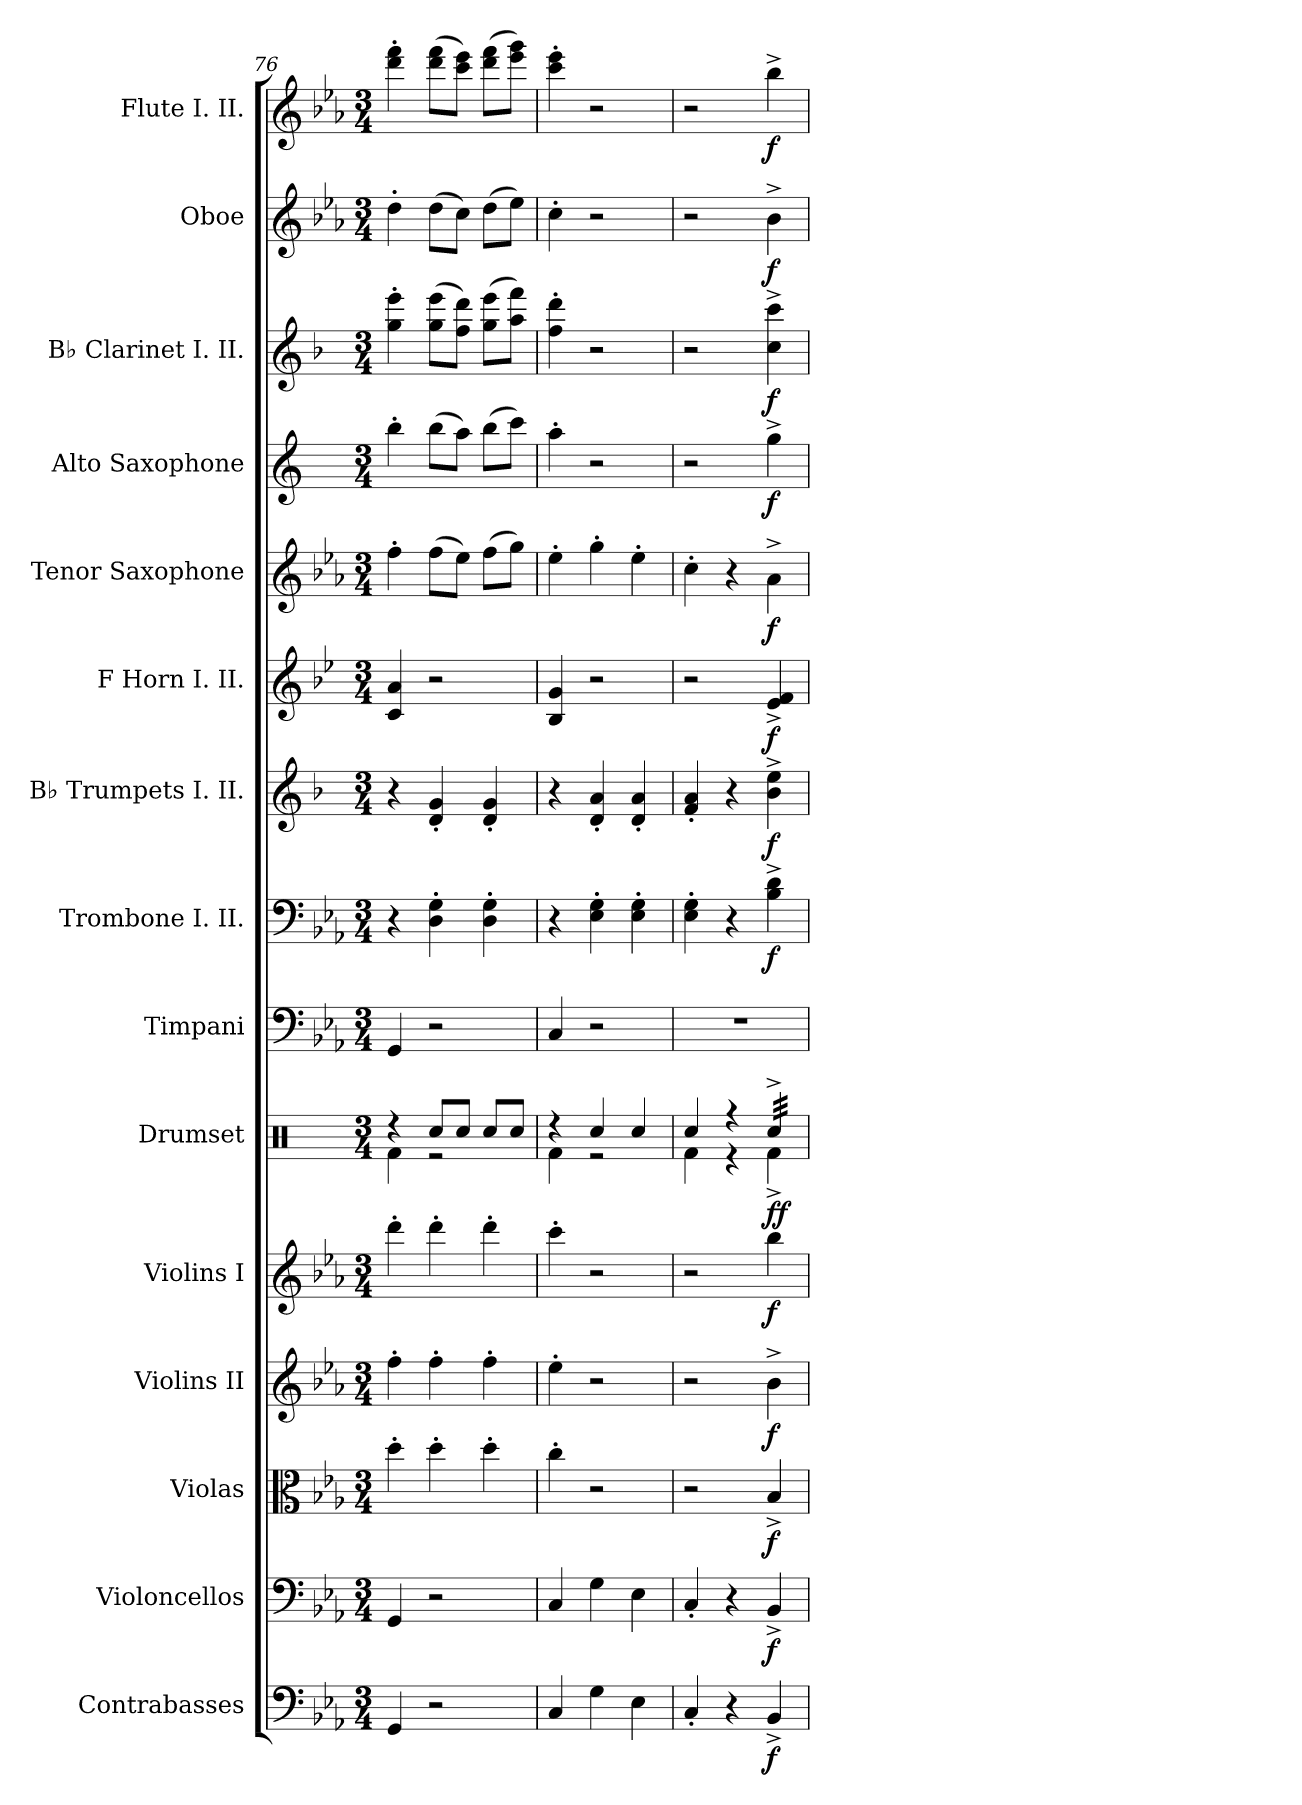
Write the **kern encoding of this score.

**kern	**dynam	**kern	**dynam	**kern	**dynam	**kern	**dynam	**kern	**dynam	**kern	**dynam	**kern	**kern	**dynam	**kern	**dynam	**kern	**dynam	**kern	**dynam	**kern	**dynam	**kern	**dynam	**kern	**dynam	**kern	**dynam
*part15	*part15	*part14	*part14	*part13	*part13	*part12	*part12	*part11	*part11	*part10	*part10	*part9	*part8	*part8	*part7	*part7	*part6	*part6	*part5	*part5	*part4	*part4	*part3	*part3	*part2	*part2	*part1	*part1
*staff15	*staff15	*staff14	*staff14	*staff13	*staff13	*staff12	*staff12	*staff11	*staff11	*staff10	*staff10	*staff9	*staff8	*staff8	*staff7	*staff7	*staff6	*staff6	*staff5	*staff5	*staff4	*staff4	*staff3	*staff3	*staff2	*staff2	*staff1	*staff1
*I"Contrabasses	*	*I"Violoncellos	*	*I"Violas	*	*I"Violins II	*	*I"Violins I	*	*I"Drumset	*	*I"Timpani	*I"Trombone I. II.	*	*I"B♭ Trumpets I. II.	*	*I"F Horn I. II.	*	*I"Tenor Saxophone	*	*I"Alto Saxophone	*	*I"B♭ Clarinet  I. II.	*	*I"Oboe	*	*I"Flute I. II.	*
*I'Cb.	*	*I'Vc.	*	*I'Vla.	*	*I'Vln. II	*	*I'Vln. I	*	*I'Drs.	*	*I'Timp.	*I'Tbn. I. II.	*	*I'B♭ Tpt. I. II.	*	*I'F Hn. I. II.	*	*I'T. Sax.	*	*I'A. Sax.	*	*I'B♭ Cl. I. II.	*	*I'Ob.	*	*I'Fl. I. II.	*
*clefF4	*	*clefF4	*	*clefC3	*	*clefG2	*	*clefG2	*	*clefX	*	*clefF4	*clefF4	*	*clefG2	*	*clefG2	*	*clefG2	*	*clefG2	*	*clefG2	*	*clefG2	*	*clefG2	*
*ITrd7c12	*	*	*	*	*	*	*	*	*	*	*	*	*	*	*ITrd1c2	*	*ITrd4c7	*	*ITrd8c14	*	*ITrd5c9	*	*ITrd1c2	*	*	*	*	*
*k[b-e-a-]	*	*k[b-e-a-]	*	*k[b-e-a-]	*	*k[b-e-a-]	*	*k[b-e-a-]	*	*k[]	*	*k[b-e-a-]	*k[b-e-a-]	*	*k[b-e-a-]	*	*k[b-e-a-]	*	*k[b-e-a-]	*	*k[b-e-a-]	*	*k[b-e-a-]	*	*k[b-e-a-]	*	*k[b-e-a-]	*
*M3/4	*	*M3/4	*	*M3/4	*	*M3/4	*	*M3/4	*	*M3/4	*	*M3/4	*M3/4	*	*M3/4	*	*M3/4	*	*M3/4	*	*M3/4	*	*M3/4	*	*M3/4	*	*M3/4	*
=76	=76	=76	=76	=76	=76	=76	=76	=76	=76	=76	=76	=76	=76	=76	=76	=76	=76	=76	=76	=76	=76	=76	=76	=76	=76	=76	=76	=76
*	*	*	*	*	*	*	*	*	*	*^	*	*	*	*	*	*	*	*	*	*	*	*	*	*	*	*	*	*
4GGG/	.	4GG/	.	4dd'\	.	4ff'\	.	4ddd'\	.	4r	4Rf\	.	4GG/	4r	.	4r	.	4F/ 4d/	.	4f'\	.	4dd'\	.	4ff\' 4ddd\'	.	4dd'\	.	4ddd\' 4fff\'	.
2r	.	2r	.	4dd'\	.	4ff'\	.	4ddd'\	.	8Rcc/L	2r	.	2r	4D\' 4G\'	.	4c/' 4f/'	.	2r	.	(8f\L	.	(8dd\L	.	(8ff\ 8ddd\L	.	(8dd\L	.	(8ddd\ 8fff\L	.
.	.	.	.	.	.	.	.	.	.	8Rcc/J	.	.	.	.	.	.	.	.	.	8e-\J)	.	8cc\J)	.	8ee-\ 8ccc\J)	.	8cc\J)	.	8ccc\ 8eee-\J)	.
.	.	.	.	4dd'\	.	4ff'\	.	4ddd'\	.	8Rcc/L	.	.	.	4D\' 4G\'	.	4c/' 4f/'	.	.	.	(8f\L	.	(8dd\L	.	(8ff\ 8ddd\L	.	(8dd\L	.	(8ddd\ 8fff\L	.
.	.	.	.	.	.	.	.	.	.	8Rcc/J	.	.	.	.	.	.	.	.	.	8g\J)	.	8ee-\J)	.	8gg\ 8eee-\J)	.	8ee-\J)	.	8eee-\ 8ggg\J)	.
=77	=77	=77	=77	=77	=77	=77	=77	=77	=77	=77	=77	=77	=77	=77	=77	=77	=77	=77	=77	=77	=77	=77	=77	=77	=77	=77	=77	=77	=77
4CC/	.	4C/	.	4cc'\	.	4ee-'\	.	4ccc'\	.	4r	4Rf\	.	4C/	4r	.	4r	.	4E-/ 4c/	.	4e-'\	.	4cc'\	.	4ee-\' 4ccc\'	.	4cc'\	.	4ccc\' 4eee-\'	.
4GG\	.	4G\	.	2r	.	2r	.	2r	.	4Rcc/	2r	.	2r	4E-\' 4G\'	.	4c/' 4g/'	.	2r	.	4g'\	.	2r	.	2r	.	2r	.	2r	.
4EE-\	.	4E-\	.	.	.	.	.	.	.	4Rcc/	.	.	.	4E-\' 4G\'	.	4c/' 4g/'	.	.	.	4e-'\	.	.	.	.	.	.	.	.	.
=78	=78	=78	=78	=78	=78	=78	=78	=78	=78	=78	=78	=78	=78	=78	=78	=78	=78	=78	=78	=78	=78	=78	=78	=78	=78	=78	=78	=78	=78
4CC'/	.	4C'/	.	2r	.	2r	.	2r	.	4Rcc/	4Rf\	.	2.r	4E-\' 4G\'	.	4e-/' 4g/'	.	2r	.	4c'\	.	2r	.	2r	.	2r	.	2r	.
4r	.	4r	.	.	.	.	.	.	.	4r	4r	.	.	4r	.	4r	.	.	.	4r	.	.	.	.	.	.	.	.	.
!	!LO:DY:b	!	!LO:DY:b	!	!LO:DY:b	!	!LO:DY:b	!	!LO:DY:b	!	!	!LO:DY:b	!	!	!	!	!	!	!	!	!	!	!	!	!	!	!	!	!
!	!	!	!	!	!	!	!	!	!	!	!	!LO:DY:n=1:b	!	!	!LO:DY:b	!	!LO:DY:b	!	!LO:DY:b	!	!LO:DY:b	!	!LO:DY:b	!	!LO:DY:b	!	!LO:DY:b	!	!LO:DY:b
*	*	*	*	*	*	*	*	*	*	*tremolo	*	*	*	*	*	*	*	*	*	*	*	*	*	*	*	*	*	*	*
4BBB-^/	f	4BB-^/	f	4B-^/	f	4b-^\	f	4bb-\	f	32Rcc^/LLL	4Rf^\	f f	.	4B-\^ 4d\^	f	4a-\^ 4dd\^	f	4A-/^ 4B-/^	f	4A-^\	f	4b-^\	f	4b-\^ 4bb-\^	f	4b-^\	f	4bb-^\	f
.	.	.	.	.	.	.	.	.	.	32Rcc^/	.	.	.	.	.	.	.	.	.	.	.	.	.	.	.	.	.	.	.
.	.	.	.	.	.	.	.	.	.	32Rcc^/	.	.	.	.	.	.	.	.	.	.	.	.	.	.	.	.	.	.	.
.	.	.	.	.	.	.	.	.	.	32Rcc^/	.	.	.	.	.	.	.	.	.	.	.	.	.	.	.	.	.	.	.
.	.	.	.	.	.	.	.	.	.	32Rcc^/	.	.	.	.	.	.	.	.	.	.	.	.	.	.	.	.	.	.	.
.	.	.	.	.	.	.	.	.	.	32Rcc^/	.	.	.	.	.	.	.	.	.	.	.	.	.	.	.	.	.	.	.
.	.	.	.	.	.	.	.	.	.	32Rcc^/	.	.	.	.	.	.	.	.	.	.	.	.	.	.	.	.	.	.	.
.	.	.	.	.	.	.	.	.	.	32Rcc^/JJJ	.	.	.	.	.	.	.	.	.	.	.	.	.	.	.	.	.	.	.
*	*	*	*	*	*	*	*	*	*	*Xtremolo	*	*	*	*	*	*	*	*	*	*	*	*	*	*	*	*	*	*	*
*	*	*	*	*	*	*	*	*	*	*v	*v	*	*	*	*	*	*	*	*	*	*	*	*	*	*	*	*	*	*
=	=	=	=	=	=	=	=	=	=	=	=	=	=	=	=	=	=	=	=	=	=	=	=	=	=	=	=	=
*-	*-	*-	*-	*-	*-	*-	*-	*-	*-	*-	*-	*-	*-	*-	*-	*-	*-	*-	*-	*-	*-	*-	*-	*-	*-	*-	*-	*-
